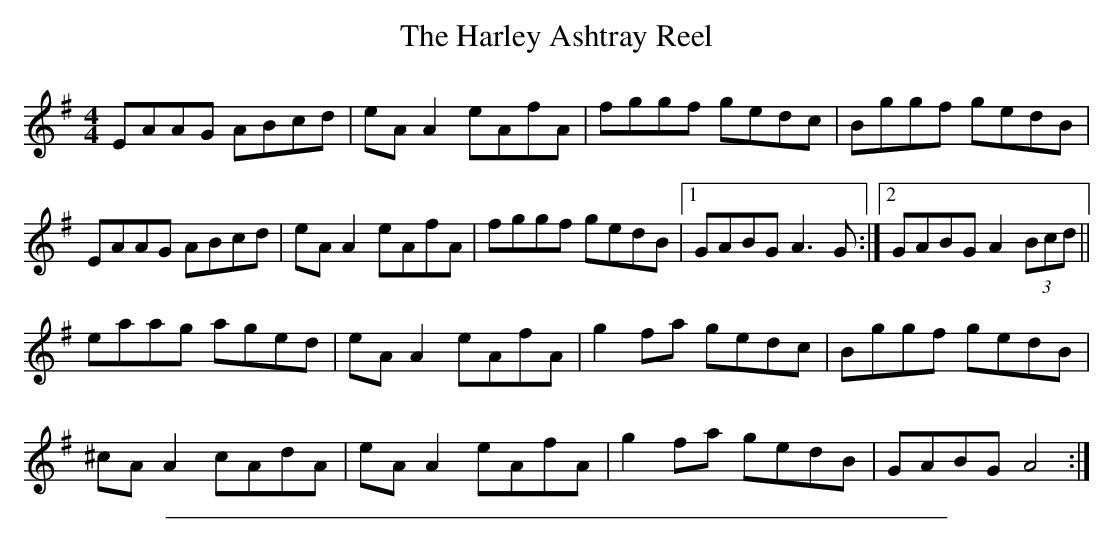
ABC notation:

X:1
T: The Harley Ashtray Reel
M:4/4
L:1/8
K:G
EAAG ABcd | eAA2 eAfA | fggf gedc | Bggf gedB |
EAAG ABcd | eAA2 eAfA | fggf gedB |1 GABG A3G :|2 GABG A2(3Bcd ||
eaag aged | eAA2 eAfA | g2fa gedc | Bggf gedB |
^cAA2 cAdA | eAA2 eAfA | g2fa gedB | GABG A4 :|
